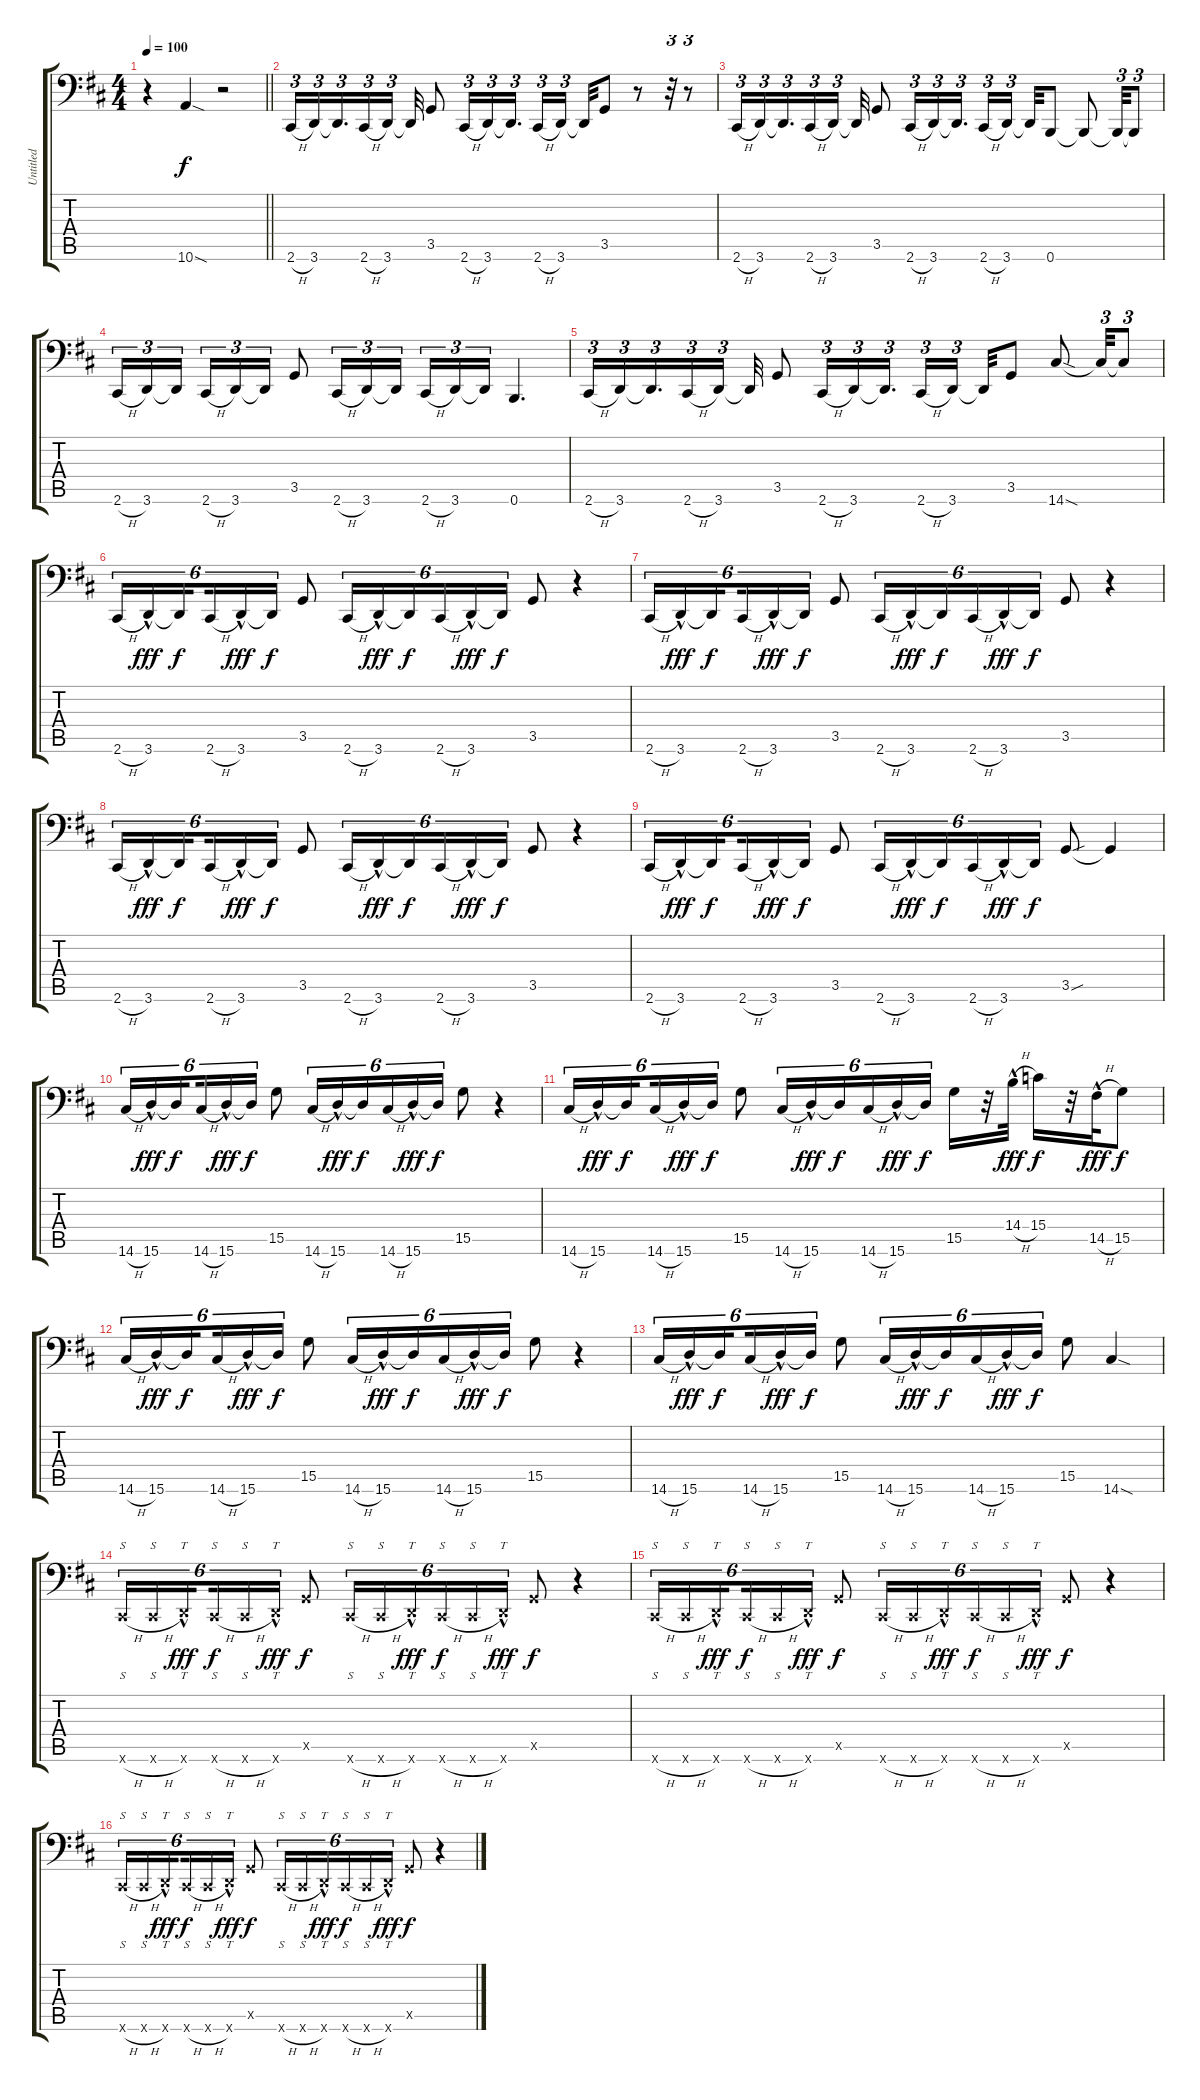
\track ("Untitled" "Untitled") {instrument electricbassfinger}
\staff {score tabs}
\tuning (C3 G2 D2 A1 E1 B0) {hide}
\ts (4 4)
\tempo 100
\clef f4
\barLineRight lightlight
\ks d
r.4{dy f instrument electricbassfinger} 10.6{sod}.4 r.2 |
2.6{h}.16{tu (3 2)} 3.6.16{tu (3 2)} 3.6{t}.16{d tu (3 2)} 2.6{h}.16{tu (3 2)} 3.6.16{tu (3 2) beam splitsecondary} 3.6{t}.32 3.5.8 2.6{h}.16{tu (3 2)} 3.6.16{tu (3 2)} 3.6{t}.16{d tu (3 2)} 2.6{h}.16{tu (3 2)} 3.6.16{tu (3 2) beam splitsecondary} 3.6{t}.32 3.5.8 r.8 r.32{tu (3 2)} r.8{tu (3 2)} |
2.6{h}.16{tu (3 2)} 3.6.16{tu (3 2)} 3.6{t}.16{d tu (3 2)} 2.6{h}.16{tu (3 2)} 3.6.16{tu (3 2) beam splitsecondary} 3.6{t}.32 3.5.8 2.6{h}.16{tu (3 2)} 3.6.16{tu (3 2)} 3.6{t}.16{d tu (3 2)} 2.6{h}.16{tu (3 2)} 3.6.16{tu (3 2) beam splitsecondary} 3.6{t}.32 0.6.8 0.6{t}.8 0.6{t}.32{tu (3 2)} 0.6{t}.8{tu (3 2)} |
2.6{h}.16{tu (3 2)} 3.6.16{tu (3 2)} 3.6{t}.16{tu (3 2) beam splitsecondary} 2.6{h}.16{tu (3 2)} 3.6.16{tu (3 2)} 3.6{t}.16{tu (3 2)} 3.5.8 2.6{h}.16{tu (3 2)} 3.6.16{tu (3 2)} 3.6{t}.16{tu (3 2)} 2.6{h}.16{tu (3 2)} 3.6.16{tu (3 2)} 3.6{t}.16{tu (3 2)} 0.6.4{d} |
2.6{h}.16{tu (3 2)} 3.6.16{tu (3 2)} 3.6{t}.16{d tu (3 2)} 2.6{h}.16{tu (3 2)} 3.6.16{tu (3 2) beam splitsecondary} 3.6{t}.32 3.5.8 2.6{h}.16{tu (3 2)} 3.6.16{tu (3 2)} 3.6{t}.16{d tu (3 2)} 2.6{h}.16{tu (3 2)} 3.6.16{tu (3 2) beam splitsecondary} 3.6{t}.32 3.5.8 14.6{sod}.8 14.6{t}.32{tu (3 2)} 14.6{t}.8{tu (3 2)} |
2.6{h}.16{tu (6 4)} 3.6{hac}.16{tu (6 4) dy fff} 3.6{t}.16{tu (6 4) dy f beam splitsecondary} 2.6{h}.16{tu (6 4)} 3.6{hac}.16{tu (6 4) dy fff} 3.6{t}.16{tu (6 4) dy f} 3.5.8 2.6{h}.16{tu (6 4)} 3.6{hac}.16{tu (6 4) dy fff} 3.6{t}.16{tu (6 4) dy f} 2.6{h}.16{tu (6 4)} 3.6{hac}.16{tu (6 4) dy fff} 3.6{t}.16{tu (6 4) dy f} 3.5.8 r.4 |
2.6{h}.16{tu (6 4)} 3.6{hac}.16{tu (6 4) dy fff} 3.6{t}.16{tu (6 4) dy f beam splitsecondary} 2.6{h}.16{tu (6 4)} 3.6{hac}.16{tu (6 4) dy fff} 3.6{t}.16{tu (6 4) dy f} 3.5.8 2.6{h}.16{tu (6 4)} 3.6{hac}.16{tu (6 4) dy fff} 3.6{t}.16{tu (6 4) dy f} 2.6{h}.16{tu (6 4)} 3.6{hac}.16{tu (6 4) dy fff} 3.6{t}.16{tu (6 4) dy f} 3.5.8 r.4 |
2.6{h}.16{tu (6 4)} 3.6{hac}.16{tu (6 4) dy fff} 3.6{t}.16{tu (6 4) dy f beam splitsecondary} 2.6{h}.16{tu (6 4)} 3.6{hac}.16{tu (6 4) dy fff} 3.6{t}.16{tu (6 4) dy f} 3.5.8 2.6{h}.16{tu (6 4)} 3.6{hac}.16{tu (6 4) dy fff} 3.6{t}.16{tu (6 4) dy f} 2.6{h}.16{tu (6 4)} 3.6{hac}.16{tu (6 4) dy fff} 3.6{t}.16{tu (6 4) dy f} 3.5.8 r.4 |
2.6{h}.16{tu (6 4)} 3.6{hac}.16{tu (6 4) dy fff} 3.6{t}.16{tu (6 4) dy f beam splitsecondary} 2.6{h}.16{tu (6 4)} 3.6{hac}.16{tu (6 4) dy fff} 3.6{t}.16{tu (6 4) dy f} 3.5.8 2.6{h}.16{tu (6 4)} 3.6{hac}.16{tu (6 4) dy fff} 3.6{t}.16{tu (6 4) dy f} 2.6{h}.16{tu (6 4)} 3.6{hac}.16{tu (6 4) dy fff} 3.6{t}.16{tu (6 4) dy f} 3.5{sou}.8 3.5{t}.4 |
14.6{h}.16{tu (6 4)} 15.6{hac}.16{tu (6 4) dy fff} 15.6{t}.16{tu (6 4) dy f beam splitsecondary} 14.6{h}.16{tu (6 4)} 15.6{hac}.16{tu (6 4) dy fff} 15.6{t}.16{tu (6 4) dy f} 15.5.8 14.6{h}.16{tu (6 4)} 15.6{hac}.16{tu (6 4) dy fff} 15.6{t}.16{tu (6 4) dy f} 14.6{h}.16{tu (6 4)} 15.6{hac}.16{tu (6 4) dy fff} 15.6{t}.16{tu (6 4) dy f} 15.5.8 r.4 |
14.6{h}.16{tu (6 4)} 15.6{hac}.16{tu (6 4) dy fff} 15.6{t}.16{tu (6 4) dy f beam splitsecondary} 14.6{h}.16{tu (6 4)} 15.6{hac}.16{tu (6 4) dy fff} 15.6{t}.16{tu (6 4) dy f} 15.5.8 14.6{h}.16{tu (6 4)} 15.6{hac}.16{tu (6 4) dy fff} 15.6{t}.16{tu (6 4) dy f} 14.6{h}.16{tu (6 4)} 15.6{hac}.16{tu (6 4) dy fff} 15.6{t}.16{tu (6 4) dy f beam splitsecondary} 15.5.16 r.32 14.4{h hac}.32{dy fff} 15.4.16{dy f} r.32 14.5{h hac}.32{dy fff} 15.5.8{dy f} |
14.6{h}.16{tu (6 4)} 15.6{hac}.16{tu (6 4) dy fff} 15.6{t}.16{tu (6 4) dy f beam splitsecondary} 14.6{h}.16{tu (6 4)} 15.6{hac}.16{tu (6 4) dy fff} 15.6{t}.16{tu (6 4) dy f} 15.5.8 14.6{h}.16{tu (6 4)} 15.6{hac}.16{tu (6 4) dy fff} 15.6{t}.16{tu (6 4) dy f} 14.6{h}.16{tu (6 4)} 15.6{hac}.16{tu (6 4) dy fff} 15.6{t}.16{tu (6 4) dy f} 15.5.8 r.4 |
14.6{h}.16{tu (6 4)} 15.6{hac}.16{tu (6 4) dy fff} 15.6{t}.16{tu (6 4) dy f beam splitsecondary} 14.6{h}.16{tu (6 4)} 15.6{hac}.16{tu (6 4) dy fff} 15.6{t}.16{tu (6 4) dy f} 15.5.8 14.6{h}.16{tu (6 4)} 15.6{hac}.16{tu (6 4) dy fff} 15.6{t}.16{tu (6 4) dy f} 14.6{h}.16{tu (6 4)} 15.6{hac}.16{tu (6 4) dy fff} 15.6{t}.16{tu (6 4) dy f} 15.5.8 14.6{sod}.4 |
2.6{h x}.16{s tu (6 4)} 2.6{h x}.16{s tu (6 4)} 3.6{hac x}.16{tt tu (6 4) dy fff beam splitsecondary} 2.6{h x}.16{s tu (6 4) dy f} 2.6{h x}.16{s tu (6 4)} 3.6{hac x}.16{tt tu (6 4) dy fff} 3.5{x}.8{dy f} 2.6{h x}.16{s tu (6 4)} 2.6{h x}.16{s tu (6 4)} 3.6{hac x}.16{tt tu (6 4) dy fff} 2.6{h x}.16{s tu (6 4) dy f} 2.6{h x}.16{s tu (6 4)} 3.6{hac x}.16{tt tu (6 4) dy fff} 3.5{x}.8{dy f} r.4 |
2.6{h x}.16{s tu (6 4)} 2.6{h x}.16{s tu (6 4)} 3.6{hac x}.16{tt tu (6 4) dy fff beam splitsecondary} 2.6{h x}.16{s tu (6 4) dy f} 2.6{h x}.16{s tu (6 4)} 3.6{hac x}.16{tt tu (6 4) dy fff} 3.5{x}.8{dy f} 2.6{h x}.16{s tu (6 4)} 2.6{h x}.16{s tu (6 4)} 3.6{hac x}.16{tt tu (6 4) dy fff} 2.6{h x}.16{s tu (6 4) dy f} 2.6{h x}.16{s tu (6 4)} 3.6{hac x}.16{tt tu (6 4) dy fff} 3.5{x}.8{dy f} r.4 |
2.6{h x}.16{s tu (6 4)} 2.6{h x}.16{s tu (6 4)} 3.6{hac x}.16{tt tu (6 4) dy fff beam splitsecondary} 2.6{h x}.16{s tu (6 4) dy f} 2.6{h x}.16{s tu (6 4)} 3.6{hac x}.16{tt tu (6 4) dy fff} 3.5{x}.8{dy f} 2.6{h x}.16{s tu (6 4)} 2.6{h x}.16{s tu (6 4)} 3.6{hac x}.16{tt tu (6 4) dy fff} 2.6{h x}.16{s tu (6 4) dy f} 2.6{h x}.16{s tu (6 4)} 3.6{hac x}.16{tt tu (6 4) dy fff} 3.5{x}.8{dy f} r.4
